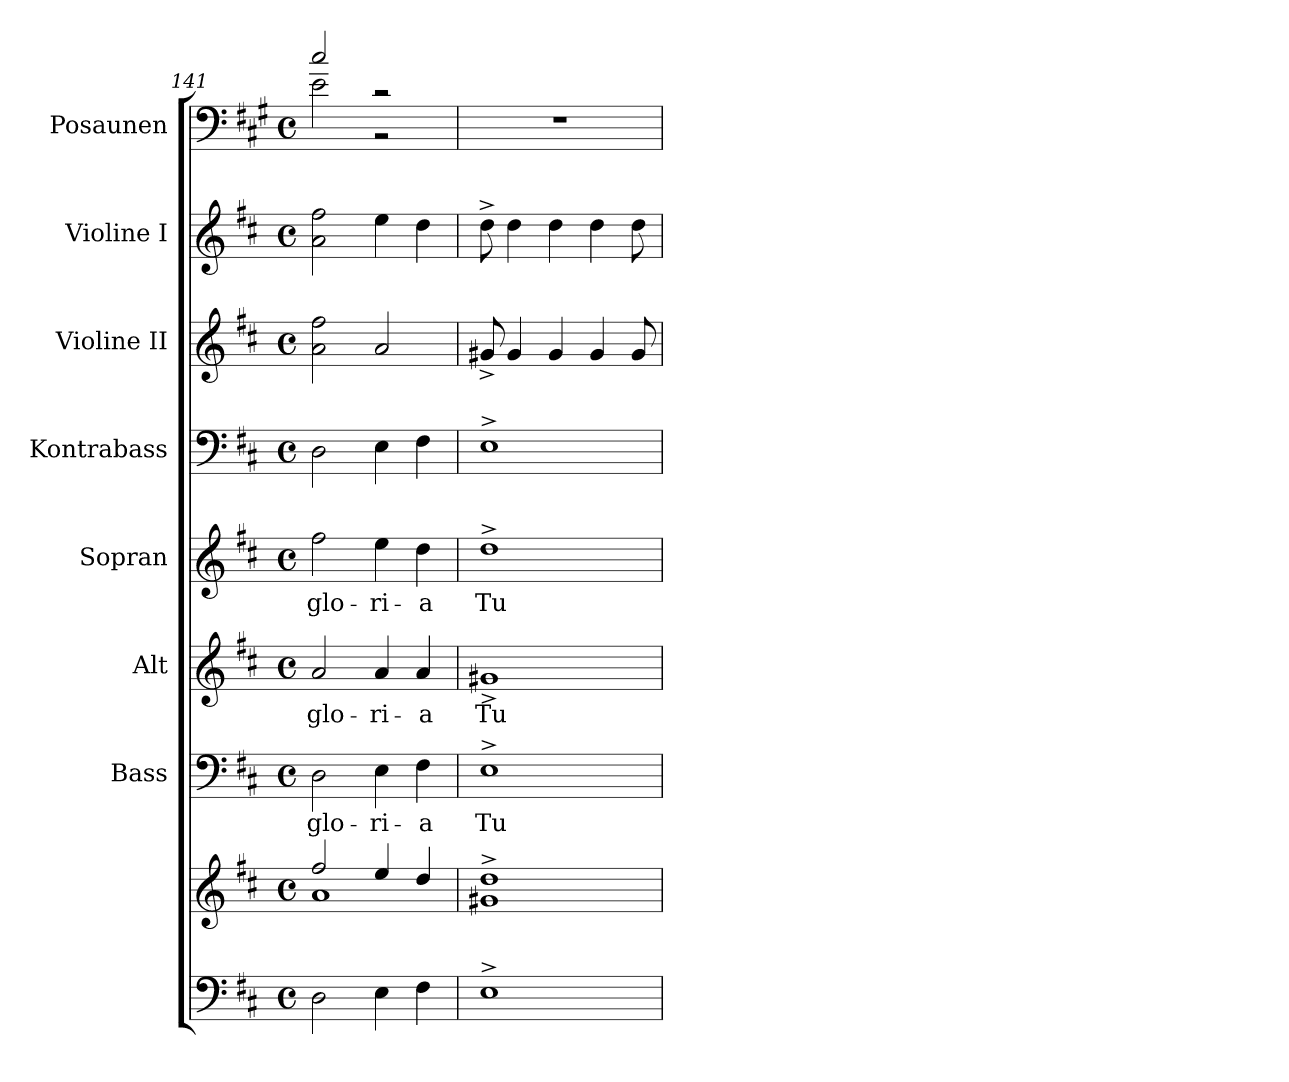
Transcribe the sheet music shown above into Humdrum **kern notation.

**kern	**kern	**kern	**text	**kern	**text	**kern	**text	**kern	**kern	**kern	**kern
*part8	*part8	*part7	*part7	*part6	*part6	*part5	*part5	*part4	*part3	*part2	*part1
*staff9	*staff8	*staff7	*staff7	*staff6	*staff6	*staff5	*staff5	*staff4	*staff3	*staff2	*staff1
*	*	*I"Bass	*	*I"Alt	*	*I"Sopran	*	*I"Kontrabass	*I"Violine II	*I"Violine I	*I"Posaunen
*	*	*I'B.	*	*I'A.	*	*I'S.	*	*I'Kb.	*I'Vl. II	*I'Vl. I	*I'Pos.
!!LO:PB:g=z
*clefF4	*clefG2	*clefF4	*	*clefG2	*	*clefG2	*	*clefF4	*clefG2	*clefG2	*clefF4
*	*	*	*	*	*	*	*	*ITrd7c12	*	*	*ITrd4c7
*k[f#c#]	*k[f#c#]	*k[f#c#]	*	*k[f#c#]	*	*k[f#c#]	*	*k[f#c#]	*k[f#c#]	*k[f#c#]	*k[f#c#]
*D:	*D:	*D:	*	*D:	*	*D:	*	*D:	*D:	*D:	*D:
*M4/4	*M4/4	*M4/4	*	*M4/4	*	*M4/4	*	*M4/4	*M4/4	*M4/4	*M4/4
*met(c)	*met(c)	*met(c)	*	*met(c)	*	*met(c)	*	*met(c)	*met(c)	*met(c)	*met(c)
=141	=141	=141	=141	=141	=141	=141	=141	=141	=141	=141	=141
*	*^	*	*	*	*	*	*	*	*	*	*
!	!	!	!	!LO:LY:b	!	!LO:LY:b	!	!LO:LY:b	!	!	!	!
*	*	*	*	*	*	*	*	*	*	*	*	*^
2D\	2ff#/	1a	2D\	glo-	2a/	glo-	2ff#\	glo-	2DD\	2a\ 2ff#\	2a\ 2ff#\	2f#/	2A\
!	!	!	!	!LO:LY:b	!	!LO:LY:b	!	!LO:LY:b	!	!	!	!	!
4E\	4ee/	.	4E\	-ri-	4a/	-ri-	4ee\	-ri-	4EE\	2a/	4ee\	2r	2r
!	!	!	!	!LO:LY:b	!	!LO:LY:b	!	!LO:LY:b	!	!	!	!	!
4F#\	4dd/	.	4F#\	-a	4a/	-a	4dd\	-a	4FF#\	.	4dd\	.	.
*	*	*	*	*	*	*	*	*	*	*	*	*v	*v
=142	=142	=142	=142	=142	=142	=142	=142	=142	=142	=142	=142	=142
!	!	!	!	!LO:LY:b	!	!LO:LY:b	!	!LO:LY:b	!	!	!	!
1E^>	1dd^>	1g#X	1E^>	Tu-	1g#X^<	Tu-	1dd^>	Tu-	1EE^>	8g#X^</	8dd^>\	1r
.	.	.	.	.	.	.	.	.	.	4g#/	4dd\	.
.	.	.	.	.	.	.	.	.	.	4g#/	4dd\	.
.	.	.	.	.	.	.	.	.	.	4g#/	4dd\	.
.	.	.	.	.	.	.	.	.	.	8g#/	8dd\	.
*	*v	*v	*	*	*	*	*	*	*	*	*	*
=	=	=	=	=	=	=	=	=	=	=	=
*-	*-	*-	*-	*-	*-	*-	*-	*-	*-	*-	*-
